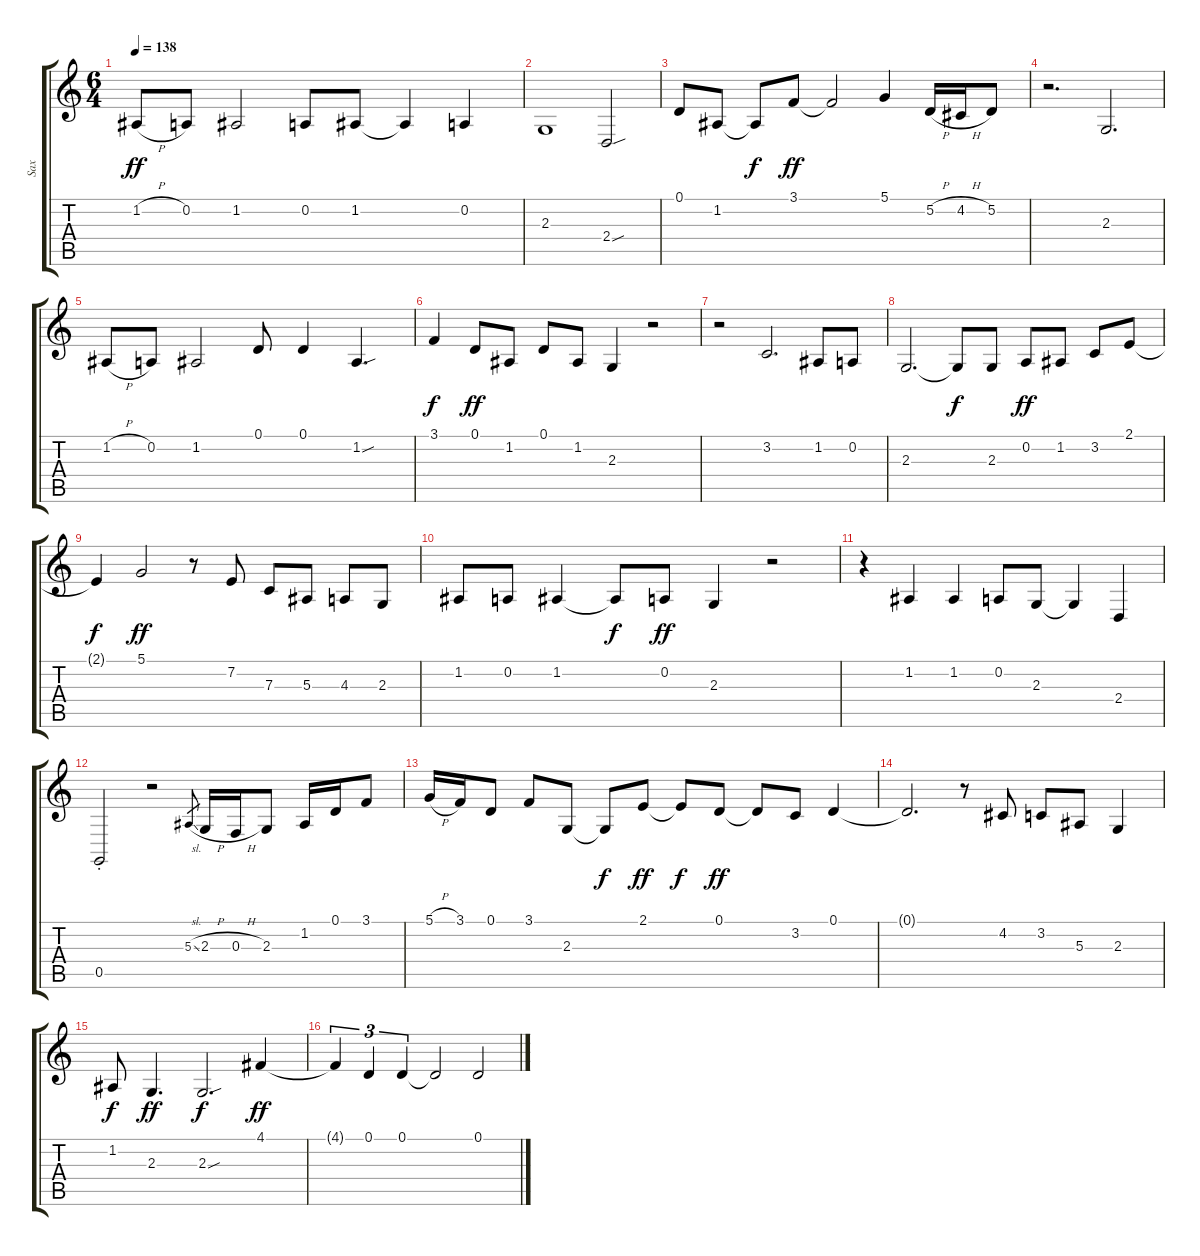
\track ("Sax" "Sax") {instrument baritonesax}
\staff {score tabs}
\tuning (D4 A3 F3 C3 G2 D2) {hide}
\ts (6 4)
\tempo 138
\clef g2
\ks c
1.2{h}.8{dy ff} 0.2.8 1.2.2 0.2.8 1.2.8 1.2{t}.4 0.2.4 |
2.3.1 2.4{sou}.2 |
0.1.8 1.2.8 1.2{t}.8{dy f} 3.1.8{dy ff} 3.1{t}.2 5.1.4 5.2{h}.16 4.2{h}.16 5.2.8 |
r.2{d} 2.3.2{d} |
1.2{h}.8 0.2.8 1.2.2 0.1.8 0.1.4 1.2{sou}.4{d} |
3.1.4{dy f} 0.1.8{dy ff} 1.2.8 0.1.8 1.2.8 2.3.4 r.2 |
r.2 3.2.2{d} 1.2.8 0.2.8 |
2.3.2{d} 2.3{t}.8{dy f} 2.3.8 0.2.8{dy ff} 1.2.8 3.2.8 2.1.8 |
2.1{t}.4{dy f} 5.1.2{dy ff} r.8 7.2.8 7.3.8 5.3.8 4.3.8 2.3.8 |
1.2.8 0.2.8 1.2.4 1.2{t}.8{dy f} 0.2.8{dy ff} 2.3.4 r.2 |
r.4 1.2.4 1.2.4 0.2.8 2.3.8 2.3{t}.4 2.4.4 |
0.5{st}.2 r.2 5.3{sl}.8{gr} 2.3{h}.16 0.3{h}.16 2.3.8 1.2.16 0.1.16 3.1.8 |
5.1{h}.16 3.1.16 0.1.8 3.1.8 2.3.8 2.3{t}.8{dy f} 2.1.8{dy ff} 2.1{t}.8{dy f} 0.1.8{dy ff} 0.1{t}.8 3.2.8 0.1.4 |
0.1{t}.2{d} r.8 4.2.8 3.2.8 5.3.8 2.3.4 |
1.2.8{dy f} 2.3.4{d dy ff} 2.3{sou}.2{d dy f} 4.1.4{dy ff} |
4.1{t}.4{tu (3 2)} 0.1.4{tu (3 2)} 0.1.4{tu (3 2)} 0.1{t}.2 0.1.2
